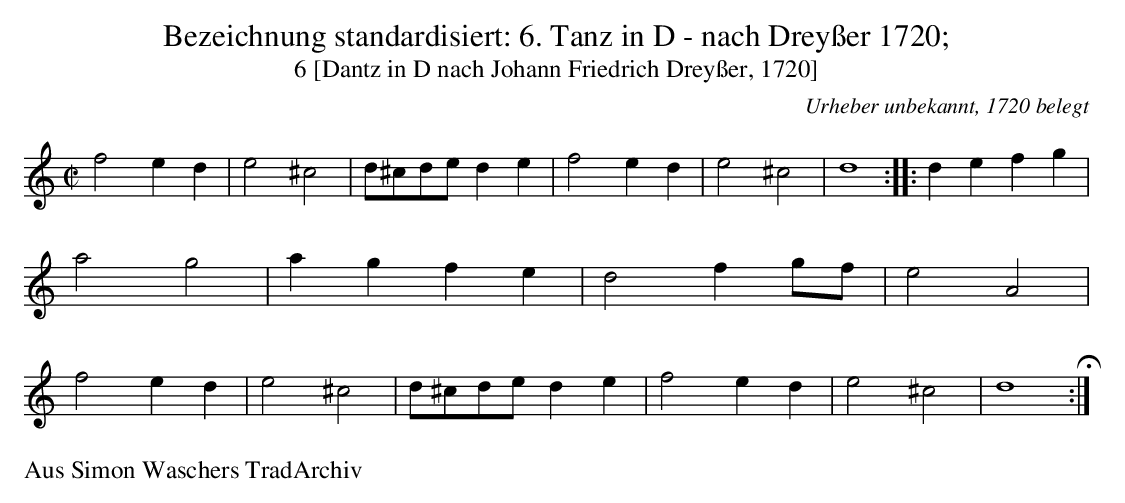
X:1
T:Bezeichnung standardisiert: 6. Tanz in D - nach Drey\sser 1720;
T:6 [Dantz in D nach Johann Friedrich Drey\sser, 1720]
C:Urheber unbekannt, 1720 belegt
M:C|
L:1/8
K:D dorisch
f4e2d2 | e4^c4 | d^cded2e2 | \
f4e2d2 | e4^c4 | d8 ::\
d2e2f2g2 | a4g4 | a2g2f2e2 | d4f2gf | e4A4 |\
f4e2d2 | e4^c4 | d^cded2e2 |\
f4e2d2 | e4^c4 | d8 H:|
